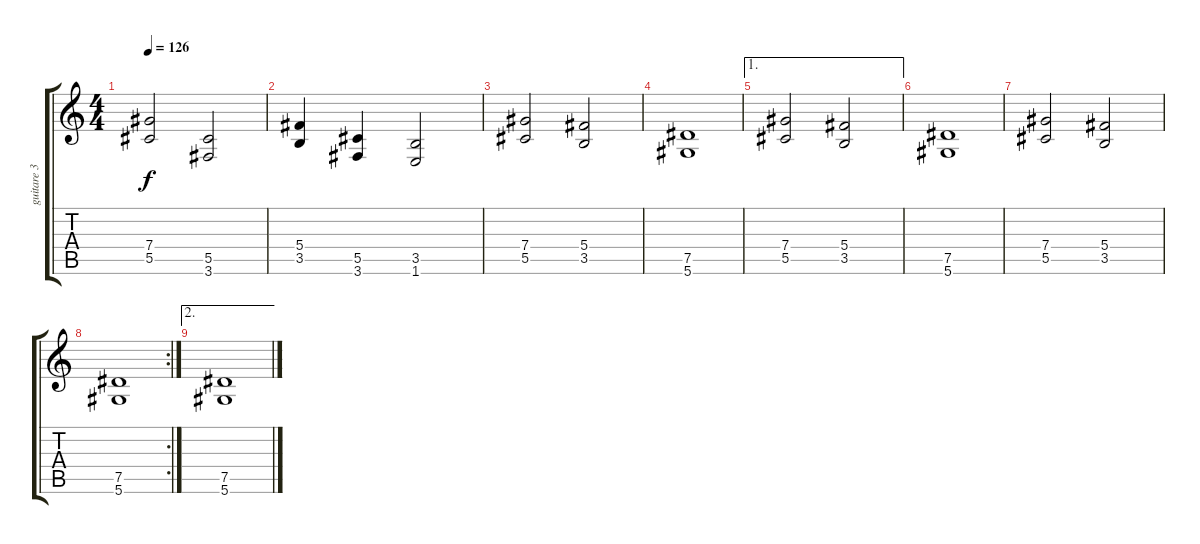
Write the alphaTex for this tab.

\track ("guitare 3" "guitare 3") {instrument distortionguitar}
\staff {score tabs}
\tuning (Eb4 Bb3 Gb3 Db3 Ab2 Eb2) {hide}
\ts (4 4)
\tempo 126
\clef g2
\ks c
(7.4 5.5).2{dy f} (5.5 3.6).2 |
(5.4 3.5).4 (5.5 3.6).4 (3.5 1.6).2 |
(7.4 5.5).2 (5.4 3.5).2 |
(7.5 5.6).1 |
\ae 1
(7.4 5.5).2 (5.4 3.5).2 |
(7.5 5.6).1 |
(7.4 5.5).2 (5.4 3.5).2 |
\rc 2
(7.5 5.6).1 |
\ae 2
(7.5 5.6).1
